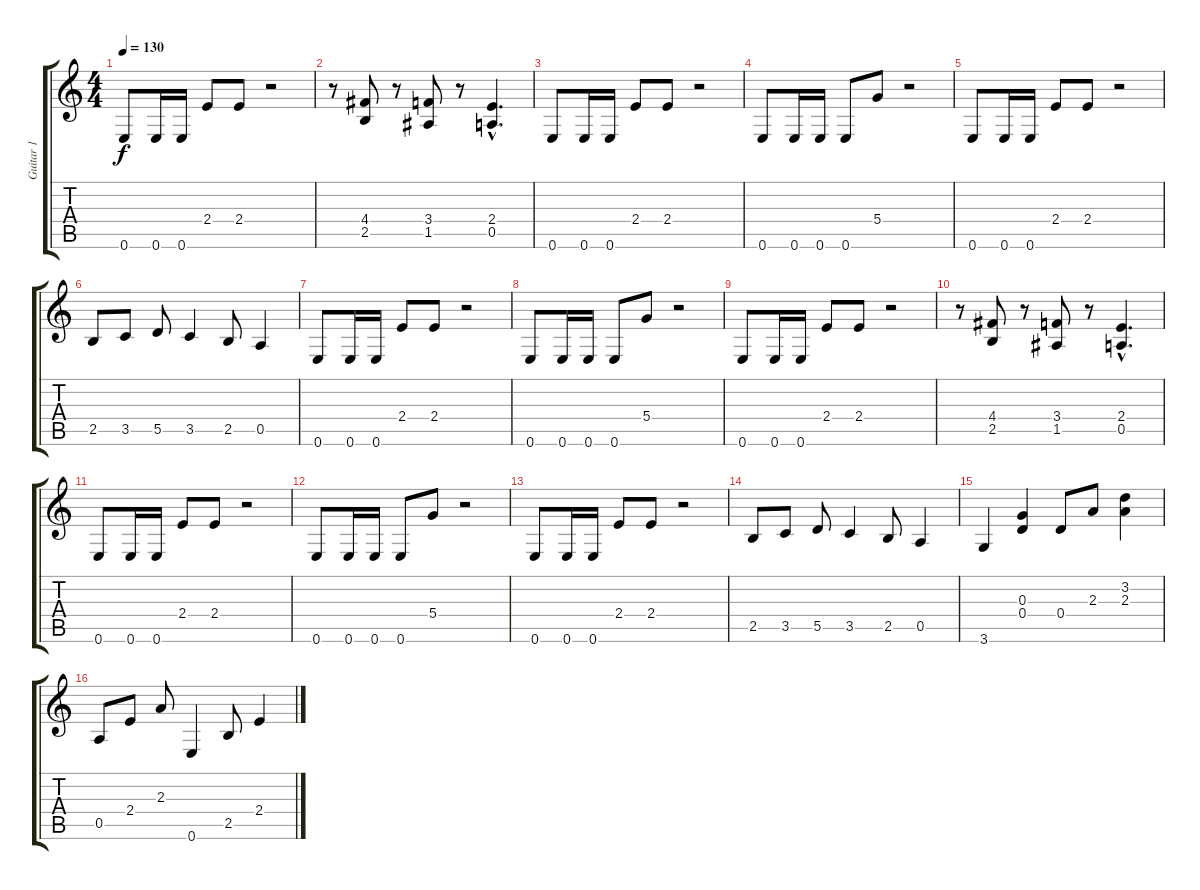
\track ("Guitar 1" "Guitar 1") {instrument overdrivenguitar}
\staff {score tabs}
\tuning (E4 B3 G3 D3 A2 E2) {hide}
\ts (4 4)
\tempo 130
\clef g2
\ks c
0.6.8{dy f} 0.6.16 0.6.16 2.4.8 2.4.8 r.2 |
r.8 (4.4 2.5).8 r.8 (3.4 1.5).8 r.8 (2.4{hac} 0.5{hac}).4{d} |
0.6.8 0.6.16 0.6.16 2.4.8 2.4.8 r.2 |
0.6.8 0.6.16 0.6.16 0.6.8 5.4.8 r.2 |
0.6.8 0.6.16 0.6.16 2.4.8 2.4.8 r.2 |
2.5.8 3.5.8 5.5.8 3.5.4 2.5.8 0.5.4 |
0.6.8 0.6.16 0.6.16 2.4.8 2.4.8 r.2 |
0.6.8 0.6.16 0.6.16 0.6.8 5.4.8 r.2 |
0.6.8 0.6.16 0.6.16 2.4.8 2.4.8 r.2 |
r.8 (4.4 2.5).8 r.8 (3.4 1.5).8 r.8 (2.4{hac} 0.5{hac}).4{d} |
0.6.8 0.6.16 0.6.16 2.4.8 2.4.8 r.2 |
0.6.8 0.6.16 0.6.16 0.6.8 5.4.8 r.2 |
0.6.8 0.6.16 0.6.16 2.4.8 2.4.8 r.2 |
2.5.8 3.5.8 5.5.8 3.5.4 2.5.8 0.5.4 |
3.6.4 (0.3 0.4).4 0.4.8 2.3.8 (3.2 2.3).4 |
0.5.8 2.4.8 2.3.8 0.6.4 2.5.8 2.4.4
